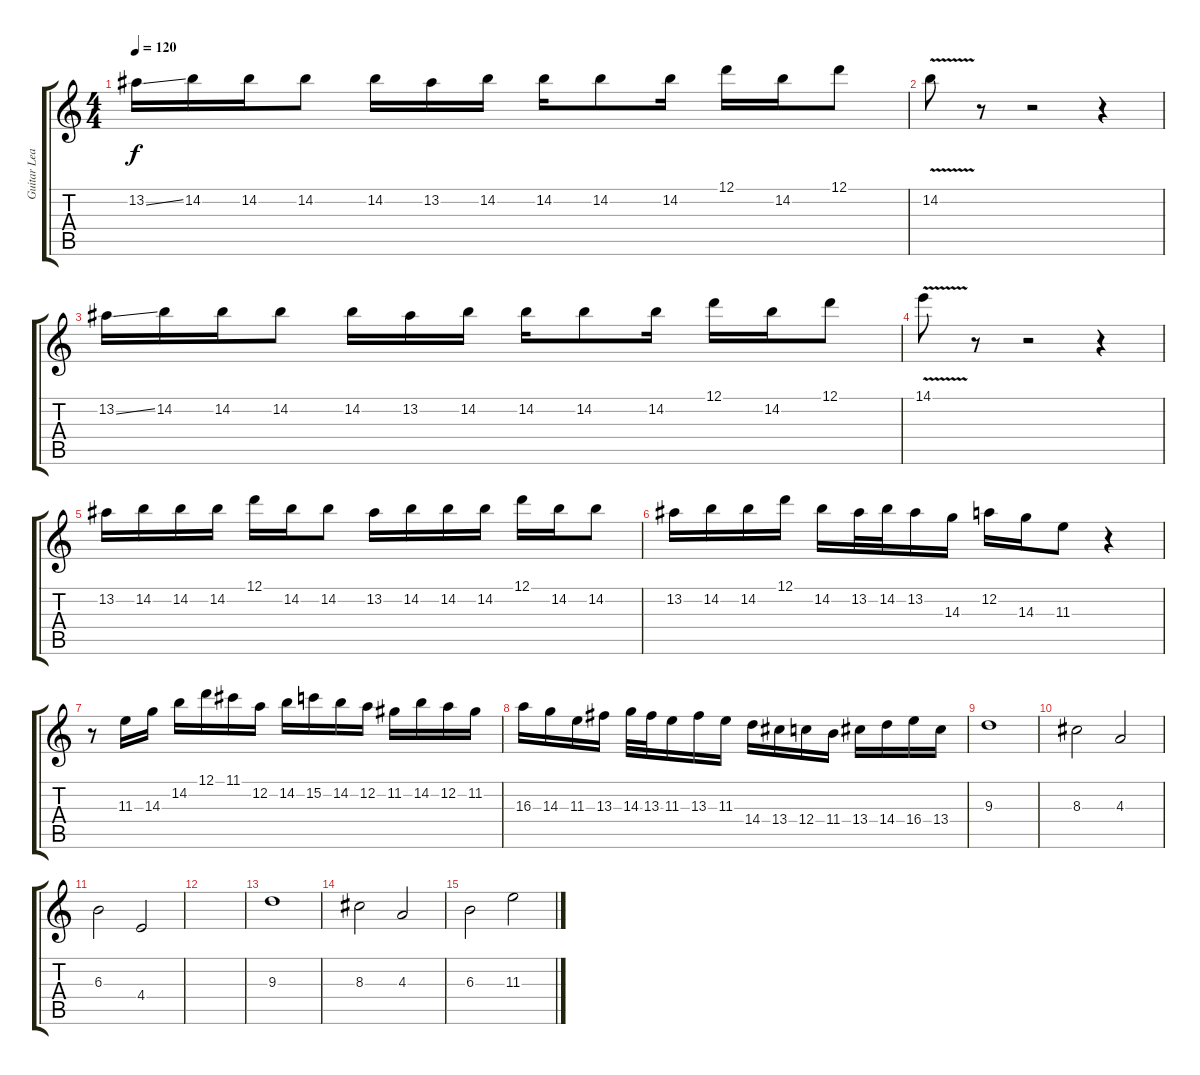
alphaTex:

\track ("Guitar Lead" "Guitar Lea") {instrument distortionguitar}
\staff {score tabs}
\tuning (D4 A3 F3 C3 G2 D2) {hide}
\ts (4 4)
\tempo 120
\clef g2
\ks c
13.2{ss}.16{dy f} 14.2.16 14.2.16 14.2.8 14.2.16 13.2.16 14.2.16 14.2.16 14.2.8 14.2.16 12.1.16 14.2.16 12.1.8 |
14.2{v}.8 r.8 r.2 r.4 |
13.2{ss}.16 14.2.16 14.2.16 14.2.8 14.2.16 13.2.16 14.2.16 14.2.16 14.2.8 14.2.16 12.1.16 14.2.16 12.1.8 |
14.1{v}.8 r.8 r.2 r.4 |
13.2.16 14.2.16 14.2.16 14.2.16 12.1.16 14.2.16 14.2.8 13.2.16 14.2.16 14.2.16 14.2.16 12.1.16 14.2.16 14.2.8 |
13.2.16 14.2.16 14.2.16 12.1.16 14.2.16 13.2.32 14.2.32 13.2.16 14.3.16 12.2.16 14.3.16 11.3.8 r.4 |
r.8 11.3.16 14.3.16 14.2.16 12.1.16 11.1.16 12.2.16 14.2.16 15.2.16 14.2.16 12.2.16 11.2.16 14.2.16 12.2.16 11.2.16 |
16.3.16 14.3.16 11.3.16 13.3.16 14.3.32 13.3.32 11.3.16 13.3.16 11.3.16 14.4.16 13.4.16 12.4.16 11.4.16 13.4.16 14.4.16 16.4.16 13.4.16 |
9.3.1 |
8.3.2 4.3.2 |
6.3.2 4.4.2 |
|
9.3.1 |
8.3.2 4.3.2 |
6.3.2 11.3.2
